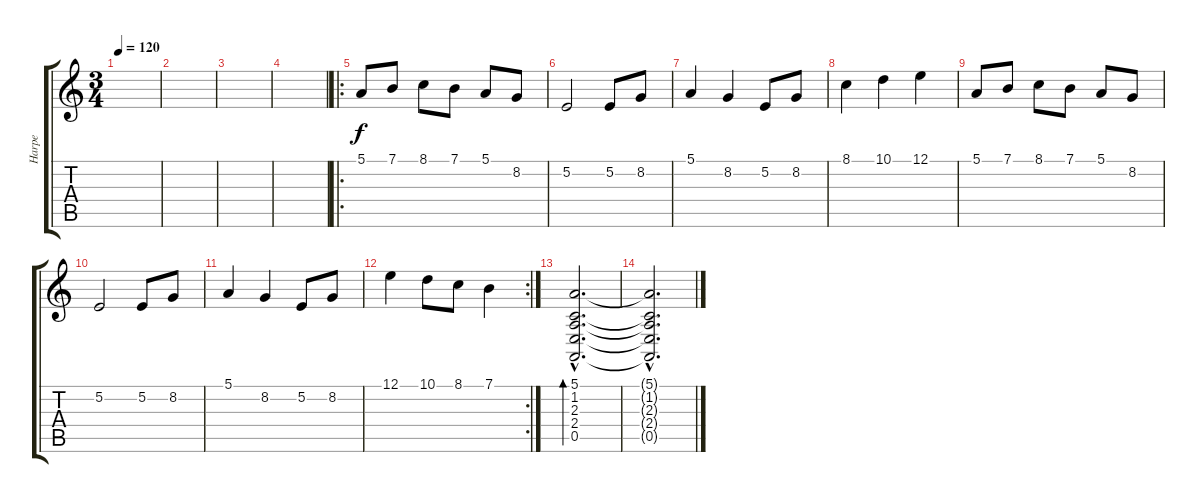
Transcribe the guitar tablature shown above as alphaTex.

\track ("Harpe" "Harpe") {instrument orchestralharp}
\staff {score tabs}
\tuning (E4 B3 G3 D3 A2 E2) {hide}
\ts (3 4)
\tempo 120
\clef g2
\ks c
|
|
|
|
\ro
5.1.8 7.1.8 8.1.8 7.1.8 5.1.8 8.2.8 |
5.2.2 5.2.8 8.2.8 |
5.1.4 8.2.4 5.2.8 8.2.8 |
8.1.4 10.1.4 12.1.4 |
5.1.8 7.1.8 8.1.8 7.1.8 5.1.8 8.2.8 |
5.2.2 5.2.8 8.2.8 |
5.1.4 8.2.4 5.2.8 8.2.8 |
\rc 2
12.1.4 10.1.8 8.1.8 7.1.4 |
(5.1{hac} 1.2{hac} 2.3{hac} 2.4{hac} 0.5{hac}).2{d bd 480} |
(5.1{hac t} 1.2{hac t} 2.3{hac t} 2.4{hac t} 0.5{hac t}).2{d}
